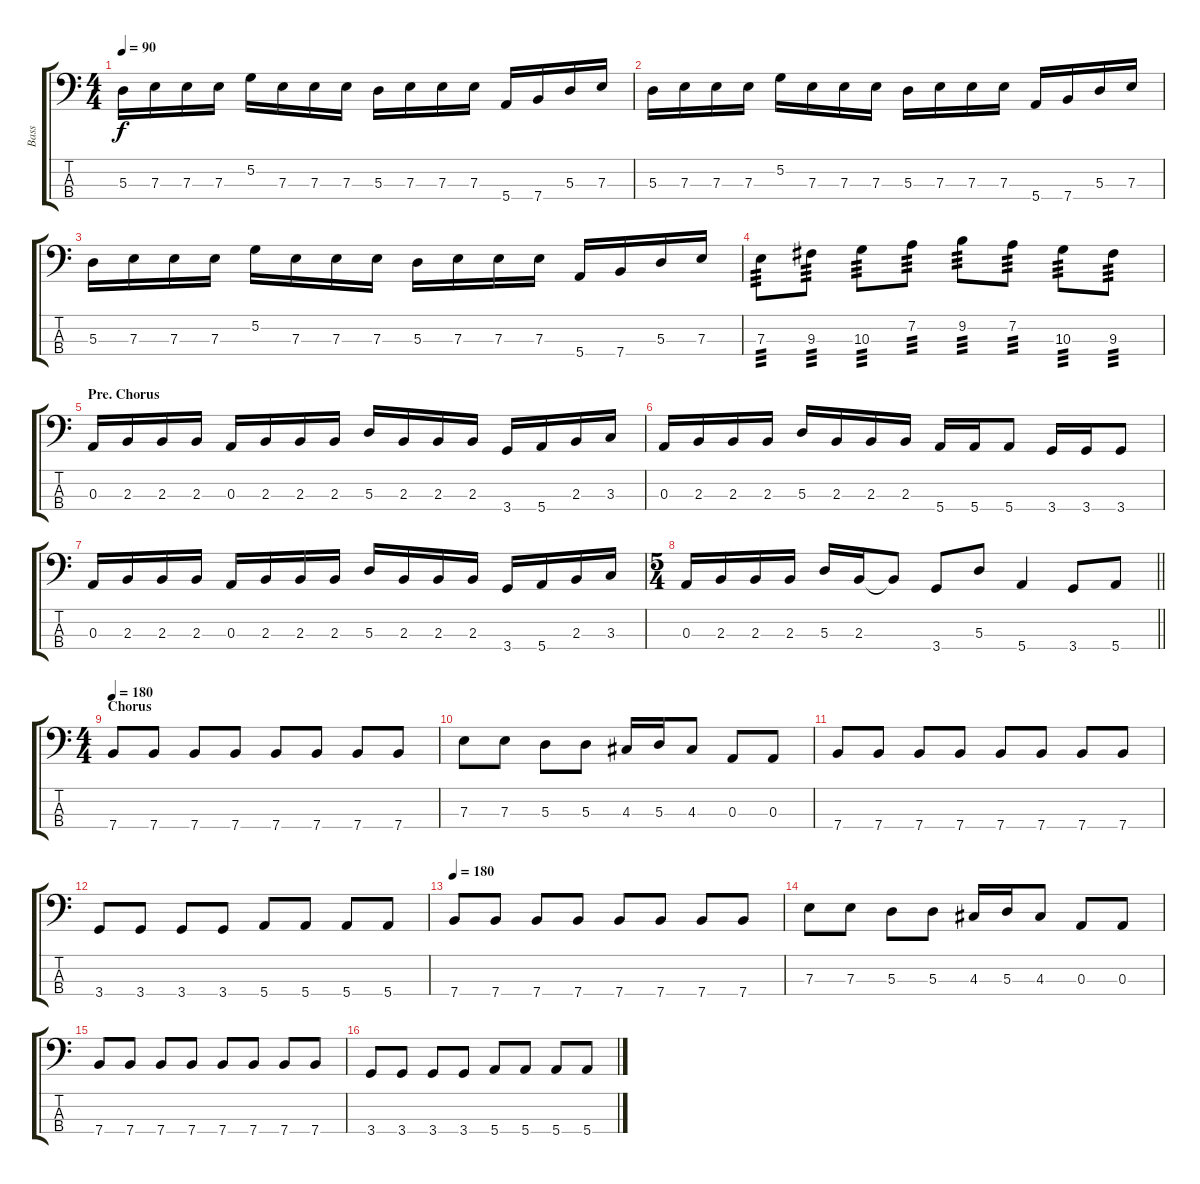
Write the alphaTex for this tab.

\track ("Bass" "Bass") {instrument electricbasspick}
\staff {score tabs}
\tuning (G2 D2 A1 E1) {hide}
\ts (4 4)
\tempo 90
\clef f4
\ks c
5.3.16{dy f} 7.3.16 7.3.16 7.3.16 5.2.16 7.3.16 7.3.16 7.3.16 5.3.16 7.3.16 7.3.16 7.3.16 5.4.16 7.4.16 5.3.16 7.3.16 |
5.3.16 7.3.16 7.3.16 7.3.16 5.2.16 7.3.16 7.3.16 7.3.16 5.3.16 7.3.16 7.3.16 7.3.16 5.4.16 7.4.16 5.3.16 7.3.16 |
5.3.16 7.3.16 7.3.16 7.3.16 5.2.16 7.3.16 7.3.16 7.3.16 5.3.16 7.3.16 7.3.16 7.3.16 5.4.16 7.4.16 5.3.16 7.3.16 |
7.3.8{tp 3} 9.3.8{tp 3} 10.3.8{tp 3} 7.2.8{tp 3} 9.2.8{tp 3} 7.2.8{tp 3} 10.3.8{tp 3} 9.3.8{tp 3} |
\section ("" "Pre. Chorus")
0.3.16 2.3.16 2.3.16 2.3.16 0.3.16 2.3.16 2.3.16 2.3.16 5.3.16 2.3.16 2.3.16 2.3.16 3.4.16 5.4.16 2.3.16 3.3.16 |
0.3.16 2.3.16 2.3.16 2.3.16 5.3.16 2.3.16 2.3.16 2.3.16 5.4.16 5.4.16 5.4.8 3.4.16 3.4.16 3.4.8 |
0.3.16 2.3.16 2.3.16 2.3.16 0.3.16 2.3.16 2.3.16 2.3.16 5.3.16 2.3.16 2.3.16 2.3.16 3.4.16 5.4.16 2.3.16 3.3.16 |
\ts (5 4)
\barLineRight lightlight
0.3.16 2.3.16 2.3.16 2.3.16 5.3.16 2.3.16 2.3{t}.8 3.4.8 5.3.8 5.4.4 3.4.8 5.4.8 |
\ts (4 4)
\section ("" "Chorus")
\tempo 180
7.4.8 7.4.8 7.4.8 7.4.8 7.4.8 7.4.8 7.4.8 7.4.8 |
7.3.8 7.3.8 5.3.8 5.3.8 4.3.16 5.3.16 4.3.8 0.3.8 0.3.8 |
7.4.8 7.4.8 7.4.8 7.4.8 7.4.8 7.4.8 7.4.8 7.4.8 |
3.4.8 3.4.8 3.4.8 3.4.8 5.4.8 5.4.8 5.4.8 5.4.8 |
\tempo 180
7.4.8 7.4.8 7.4.8 7.4.8 7.4.8 7.4.8 7.4.8 7.4.8 |
7.3.8 7.3.8 5.3.8 5.3.8 4.3.16 5.3.16 4.3.8 0.3.8 0.3.8 |
7.4.8 7.4.8 7.4.8 7.4.8 7.4.8 7.4.8 7.4.8 7.4.8 |
3.4.8 3.4.8 3.4.8 3.4.8 5.4.8 5.4.8 5.4.8 5.4.8
